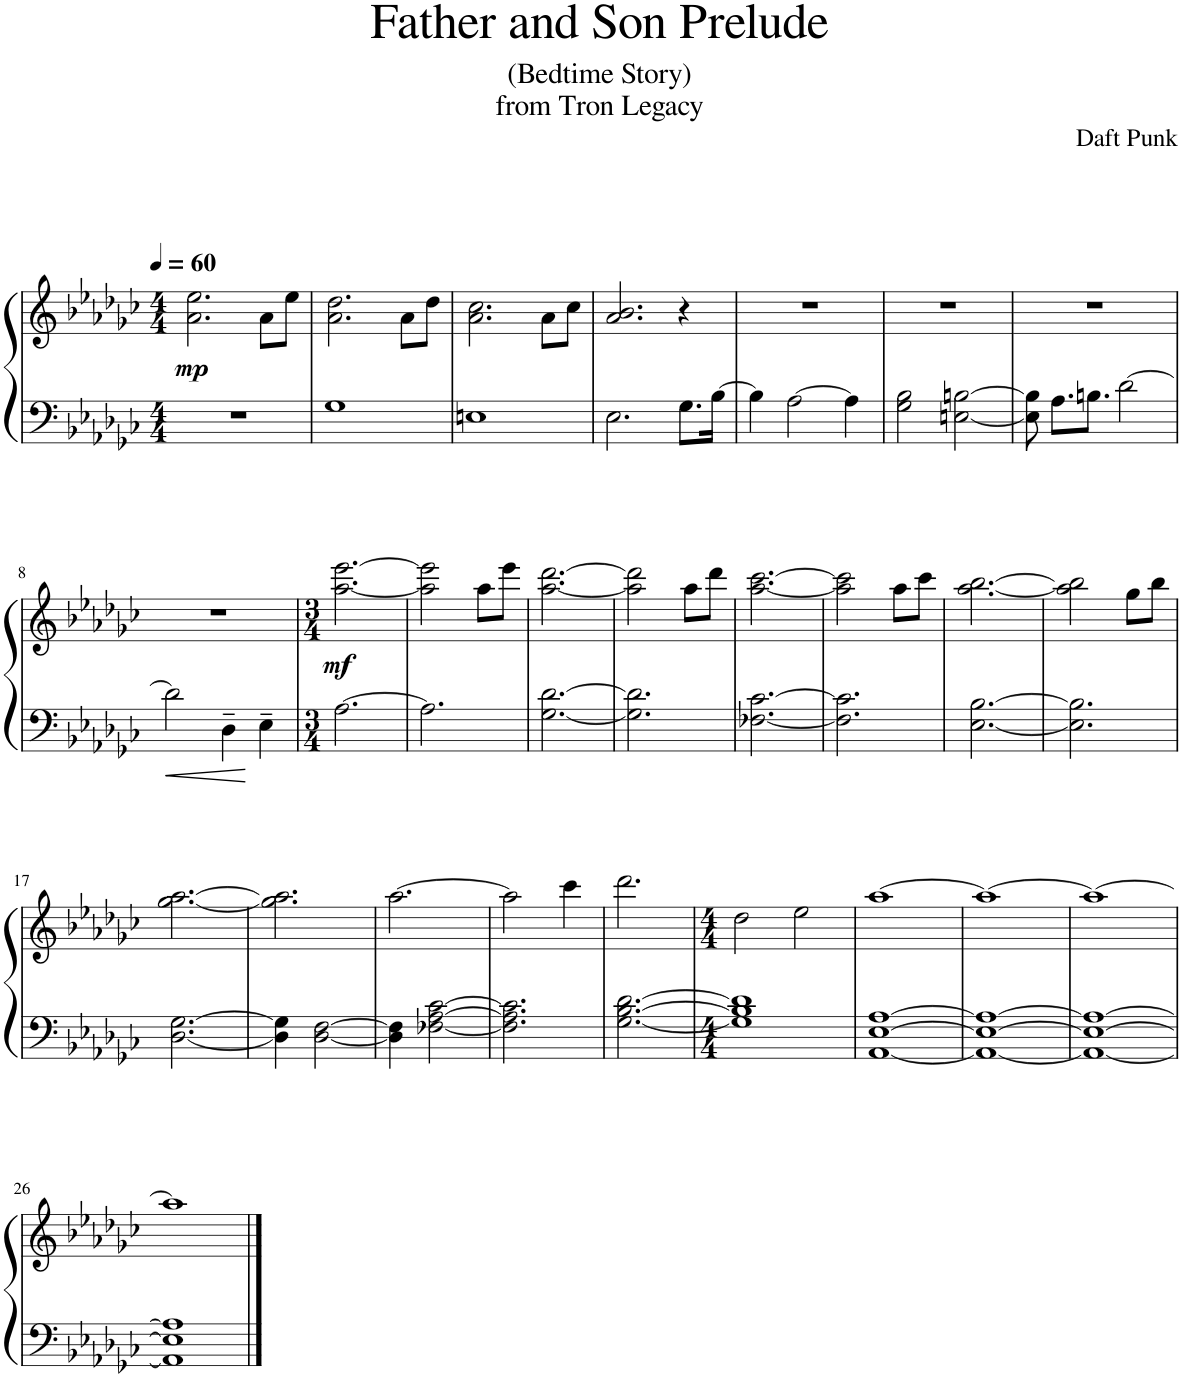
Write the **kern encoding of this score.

**kern	**kern	**dynam
*part1	*part1	*part1
*staff2	*staff1	*staff1/2
*I"Piano	*	*
*I'Pno.	*	*
*clefF4	*clefG2	*
*k[b-e-a-d-g-c-]	*k[b-e-a-d-g-c-]	*
*M4/4	*M4/4	*
*MM60	*MM60	*
=1	=1	=1
!	!	!LO:DY:b
1r	2.a-\ 2.ee-\	mp
.	8a-\L	.
.	8ee-\J	.
=2	=2	=2
1G-	2.a-\ 2.dd-\	.
.	8a-\L	.
.	8dd-\J	.
=3	=3	=3
1En	2.a-\ 2.cc-\	.
.	8a-\L	.
.	8cc-\J	.
=4	=4	=4
2.E-\	2.a-/ 2.b-/	.
8.G-\L	4r	.
[16B-\Jk	.	.
=5	=5	=5
4B-\]	1r	.
[2A-\	.	.
4A-\]	.	.
=6	=6	=6
2G-\ 2B-\	1r	.
[2En\ [2Bn\	.	.
=7	=7	=7
8E\] 8B\]	1r	.
8.A-\L	.	.
8.Bn\J	.	.
[2d-\	.	.
!!LO:LB:g=z
=8	=8	=8
2d-\]	1r	.
4D-~\	.	.
4E-~\	.	.
=9	=9	=9
*M3/4	*M3/4	*
!	!	!LO:DY:b
[2.A-\	[2.aa-\ [2.eee-\	mf
=10	=10	=10
2.A-\]	2aa-\] 2eee-\]	.
.	8aa-\L	.
.	8eee-\J	.
=11	=11	=11
[2.G-\ [2.d-\	[2.aa-\ [2.ddd-\	.
=12	=12	=12
2.G-\] 2.d-\]	2aa-\] 2ddd-\]	.
.	8aa-\L	.
.	8ddd-\J	.
=13	=13	=13
[2.F-X\ [2.c-\	[2.aa-\ [2.ccc-\	.
=14	=14	=14
2.F-\] 2.c-\]	2aa-\] 2ccc-\]	.
.	8aa-\L	.
.	8ccc-\J	.
=15	=15	=15
[2.E-\ [2.B-\	[2.aa-\ [2.bb-\	.
=16	=16	=16
2.E-\] 2.B-\]	2aa-\] 2bb-\]	.
.	8gg-\L	.
.	8bb-\J	.
!!LO:LB:g=z
=17	=17	=17
[2.D-\ [2.G-\	[2.gg-\ [2.aa-\	.
=18	=18	=18
4D-\] 4G-\]	2.gg-\] 2.aa-\]	.
[2D-\ [2F\	.	.
=19	=19	=19
4D-\] 4F\]	[2.aa-\	.
[2F-X\ [2A-\ [2c-\	.	.
=20	=20	=20
2.F-\] 2.A-\] 2.c-\]	2aa-\]	.
.	4ccc-\	.
=21	=21	=21
[2.G-\ [2.B-\ [2.d-\	2.ddd-\	.
=22	=22	=22
*M4/4	*M4/4	*
1G-] 1B-] 1d-]	2dd-\	.
.	2ee-\	.
=23	=23	=23
[1AA- [1E- [1A-	[1aa-	.
=24	=24	=24
1AA-_ 1E-_ 1A-_	1aa-_	.
=25	=25	=25
1AA-_ 1E-_ 1A-_	1aa-_	.
!!LO:LB:g=z
=26	=26	=26
1AA-] 1E-] 1A-]	1aa-]	.
==	==	==
*-	*-	*-
